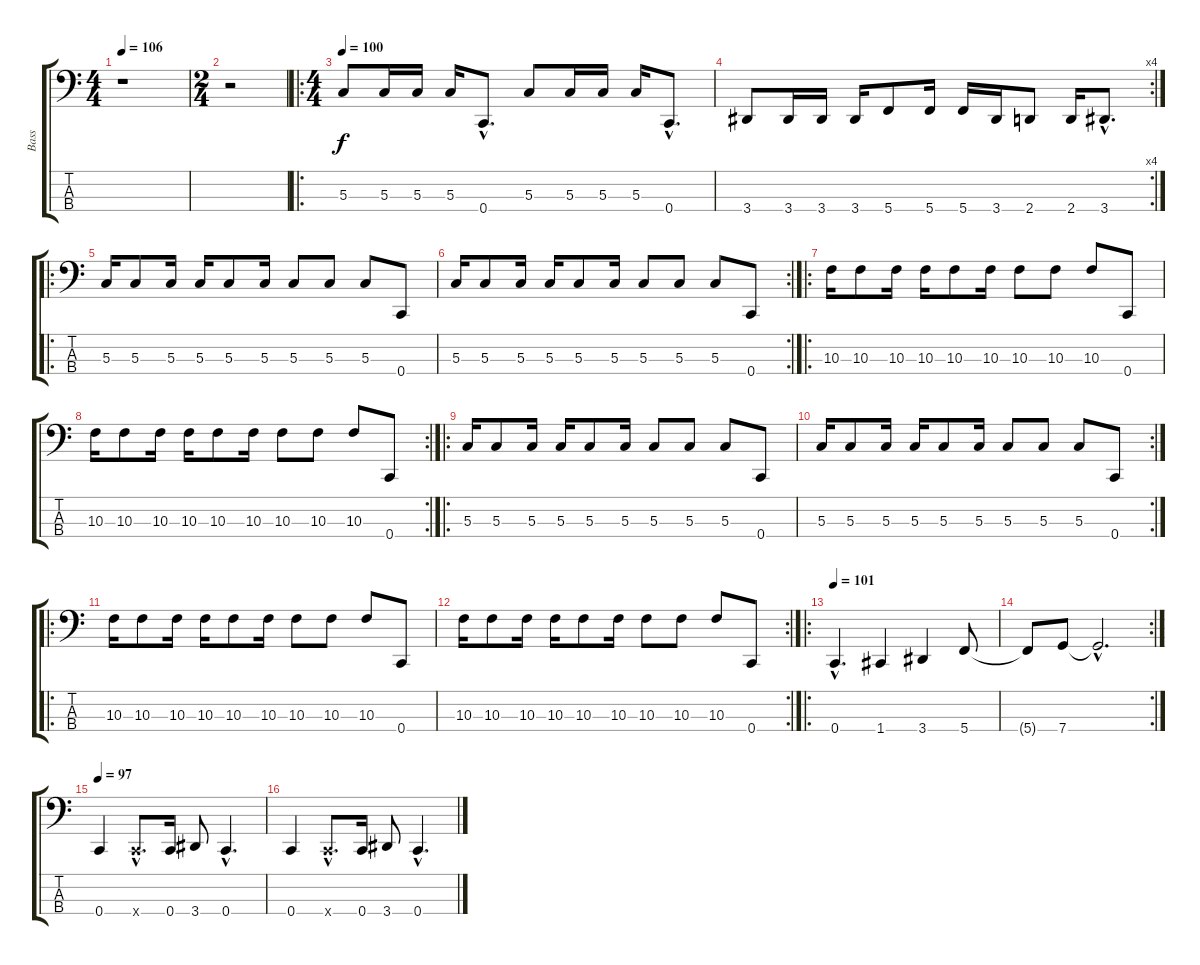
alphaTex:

\track ("Bass" "Bass") {instrument electricbassfinger}
\staff {score tabs}
\tuning (F2 C2 G1 C1) {hide}
\ts (4 4)
\tempo 106
\tempo 120
\tempo 106
\clef f4
\ks c
r.1{dy f instrument electricbassfinger} |
\ts (2 4)
r.2 |
\ro
\ts (4 4)
\tempo 100
5.3.8 5.3.16 5.3.16 5.3.16 0.4{hac}.8{d} 5.3.8 5.3.16 5.3.16 5.3.16 0.4{hac}.8{d} |
\rc 4
3.4.8 3.4.16 3.4.16 3.4.16 5.4.8 5.4.16 5.4.16 3.4.16 2.4.8 2.4.16 3.4{hac}.8{d} |
\ro
5.3.16 5.3.8 5.3.16 5.3.16 5.3.8 5.3.16 5.3.8 5.3.8 5.3.8 0.4.8 |
\rc 2
5.3.16 5.3.8 5.3.16 5.3.16 5.3.8 5.3.16 5.3.8 5.3.8 5.3.8 0.4.8 |
\ro
10.3.16 10.3.8 10.3.16 10.3.16 10.3.8 10.3.16 10.3.8 10.3.8 10.3.8 0.4.8 |
\rc 2
10.3.16 10.3.8 10.3.16 10.3.16 10.3.8 10.3.16 10.3.8 10.3.8 10.3.8 0.4.8 |
\ro
5.3.16 5.3.8 5.3.16 5.3.16 5.3.8 5.3.16 5.3.8 5.3.8 5.3.8 0.4.8 |
\rc 2
5.3.16 5.3.8 5.3.16 5.3.16 5.3.8 5.3.16 5.3.8 5.3.8 5.3.8 0.4.8 |
\ro
10.3.16 10.3.8 10.3.16 10.3.16 10.3.8 10.3.16 10.3.8 10.3.8 10.3.8 0.4.8 |
\rc 2
10.3.16 10.3.8 10.3.16 10.3.16 10.3.8 10.3.16 10.3.8 10.3.8 10.3.8 0.4.8 |
\ro
\tempo 101
0.4{hac}.4{d} 1.4.4 3.4.4 5.4.8 |
\rc 2
5.4{t}.8 7.4.8 7.4{hac t}.2{d} |
\tempo 97
0.4.4 0.4{hac x}.8{d} 0.4.16 3.4.8 0.4{hac}.4{d} |
0.4.4 0.4{hac x}.8{d} 0.4.16 3.4.8 0.4{hac}.4{d}
